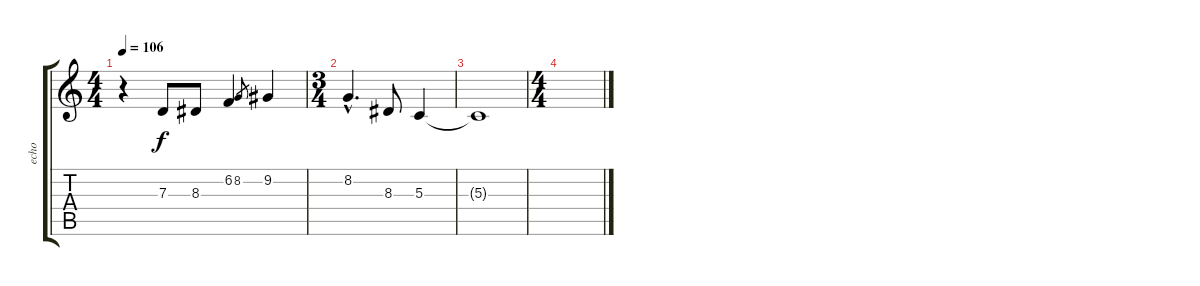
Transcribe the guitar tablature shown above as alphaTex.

\track ("echo" "echo") {instrument fx7echoes}
\staff {score tabs}
\tuning (E4 B3 G3 D3 A2 E2) {hide}
\ts (4 4)
\tempo 106
\clef g2
\ks c
r.4{dy f} 7.3.8 8.3.8 6.2.4 8.2.8{gr} 9.2.4 |
\ts (3 4)
8.2{hac}.4{d} 8.3.8 5.3.4 |
5.3{t}.1 |
\ts (4 4)
